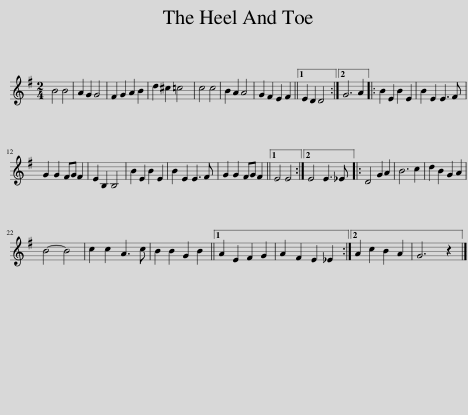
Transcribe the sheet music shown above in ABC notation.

X:1
L:1/8
M:2/4
I:linebreak $
K:G
V:1 treble
V:1
 B4 B4 | A2 G2 G4 | F2 G2 A2 B2 | d2 ^c2 =c4 | c4 c4 | %5
 B2 A2 A4 | G2 F2 E2 F2 ||1 E2 D2 D4 :|2 G6 A2 |: B2 E2 B2 E2 | %10
 B2 E2 E3 F |$ G2 G2 FG F2 | E2 B,2 B,4 | B2 E2 B2 E2 | B2 E2 E3 F | %15
 G2 G2 FG F2 ||1 E4 E4 :|2 E4 E3 _E |: D4 G2 A2 | B6 c2 | %20
 d2 B2 G2 A2 |$ B4- B4 | c2 c2 A3 c | B2 B2 G2 B2 ||1 A2 E2 F2 G2 | %25
 A2 F2 E2 _E2 :|2 A2 c2 B2 A2 | G6 z2 |] %28
